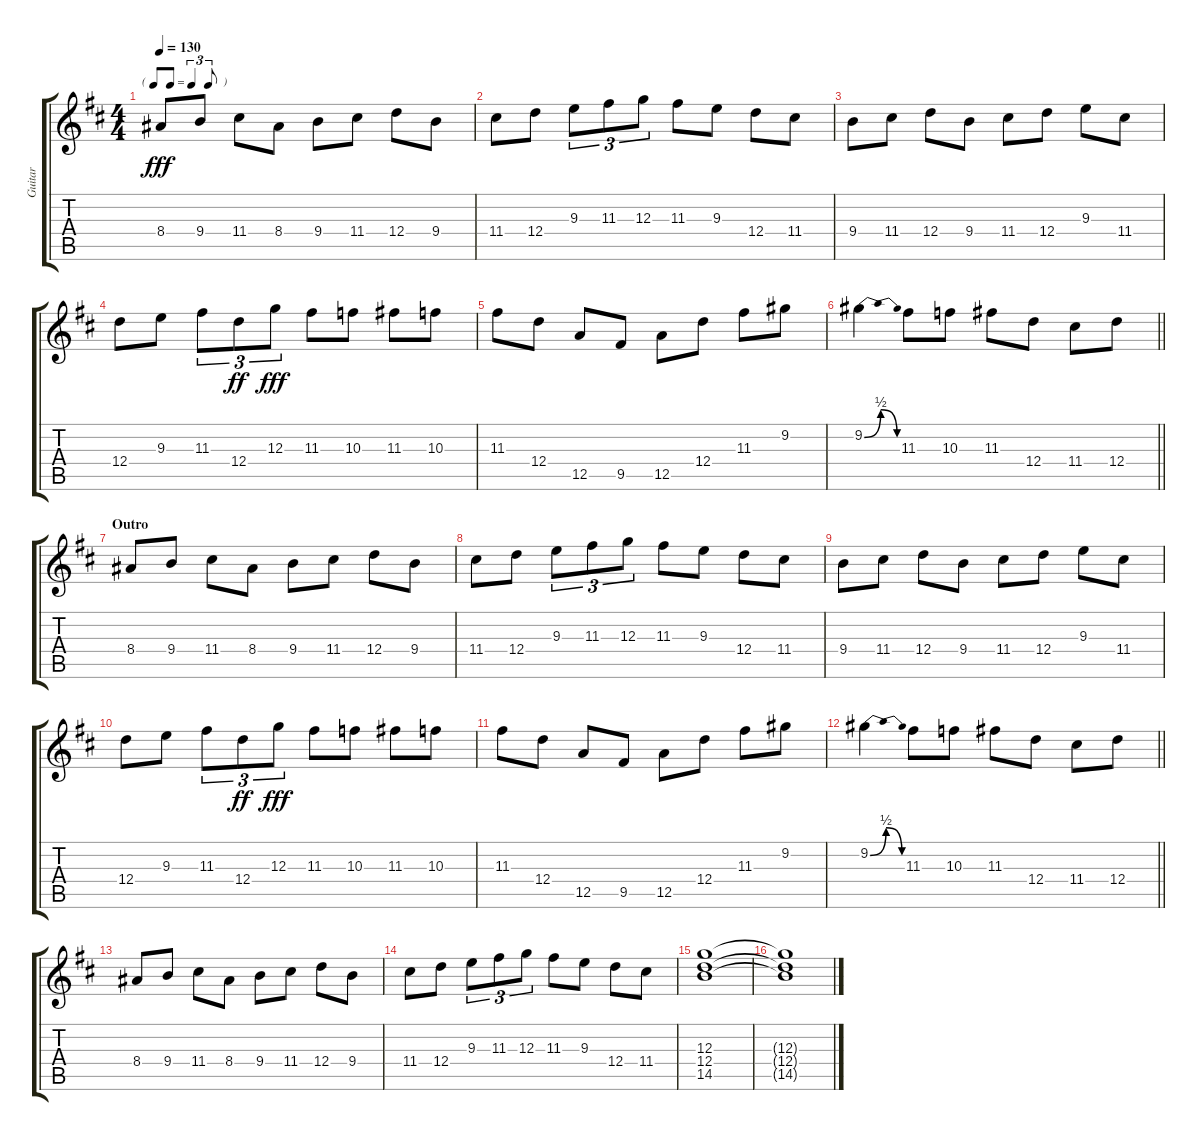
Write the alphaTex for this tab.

\track ("Guitar" "Guitar") {instrument electricguitarclean}
\staff {score tabs}
\tuning (E4 B3 G3 D3 A2 E2) {hide}
\ts (4 4)
\tf triplet8th
\tempo 130
\clef g2
\ks d
8.4.8{dy fff} 9.4.8 11.4.8 8.4.8 9.4.8 11.4.8 12.4.8 9.4.8 |
11.4.8 12.4.8 9.3.8{tu (3 2)} 11.3.8{tu (3 2)} 12.3.8{tu (3 2)} 11.3.8 9.3.8 12.4.8 11.4.8 |
9.4.8 11.4.8 12.4.8 9.4.8 11.4.8 12.4.8 9.3.8 11.4.8 |
12.4.8 9.3.8 11.3.8{tu (3 2)} 12.4.8{tu (3 2) dy ff} 12.3.8{tu (3 2) dy fff} 11.3.8 10.3.8 11.3.8 10.3.8 |
11.3.8 12.4.8 12.5.8 9.5.8 12.5.8 12.4.8 11.3.8 9.2.8 |
\barLineRight lightlight
9.2{be (bendrelease 0 0 27 2 27 2 60 0)}.4 11.3.8 10.3.8 11.3.8 12.4.8 11.4.8 12.4.8 |
\section ("" "Outro")
8.4.8 9.4.8 11.4.8 8.4.8 9.4.8 11.4.8 12.4.8 9.4.8 |
11.4.8 12.4.8 9.3.8{tu (3 2)} 11.3.8{tu (3 2)} 12.3.8{tu (3 2)} 11.3.8 9.3.8 12.4.8 11.4.8 |
9.4.8 11.4.8 12.4.8 9.4.8 11.4.8 12.4.8 9.3.8 11.4.8 |
12.4.8 9.3.8 11.3.8{tu (3 2)} 12.4.8{tu (3 2) dy ff} 12.3.8{tu (3 2) dy fff} 11.3.8 10.3.8 11.3.8 10.3.8 |
11.3.8 12.4.8 12.5.8 9.5.8 12.5.8 12.4.8 11.3.8 9.2.8 |
\barLineRight lightlight
9.2{be (bendrelease 0 0 27 2 27 2 60 0)}.4 11.3.8 10.3.8 11.3.8 12.4.8 11.4.8 12.4.8 |
8.4.8 9.4.8 11.4.8 8.4.8 9.4.8 11.4.8 12.4.8 9.4.8 |
11.4.8 12.4.8 9.3.8{tu (3 2)} 11.3.8{tu (3 2)} 12.3.8{tu (3 2)} 11.3.8 9.3.8 12.4.8 11.4.8 |
(12.3 12.4 14.5).1 |
(12.3{t} 12.4{t} 14.5{t}).1
